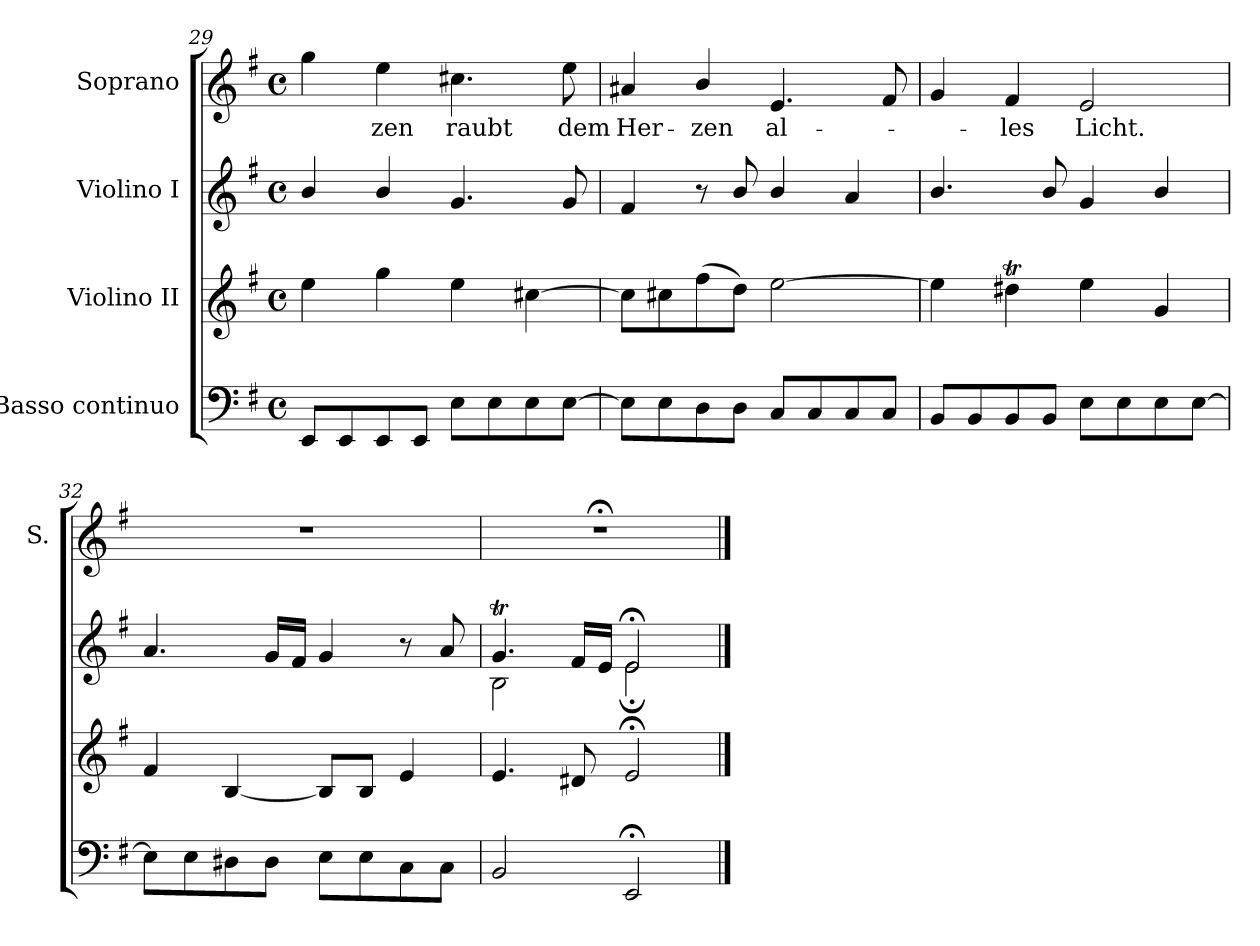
**kern	**kern	**kern	**kern	**text
*part4	*part3	*part2	*part1	*part1
*staff4	*staff3	*staff2	*staff1	*staff1
*I"Basso continuo	*I"Violino II	*I"Violino I	*I"Soprano	*
*	*	*	*I'S.	*
*clefF4	*clefG2	*clefG2	*clefG2	*
*k[f#]	*k[f#]	*k[f#]	*k[f#]	*
*G:	*G:	*G:	*G:	*
*M4/4	*M4/4	*M4/4	*M4/4	*
*met(c)	*met(c)	*met(c)	*met(c)	*
=29	=29	=29	=29	=29
8EE/L	4ee\	4b/	4gg\	.
8EE/	.	.	.	.
!	!	!	!	!LO:LY:b
8EE/	4gg\	4b/	4ee\	-zen
8EE/J	.	.	.	.
!	!	!	!	!LO:LY:b
8E\L	4ee\	4.g/	4.cc#X\	raubt
8E\	.	.	.	.
8E\	[>4cc#X\	.	.	.
!	!	!	!	!LO:LY:b
[>8E\J	.	8g/	8ee\	dem
!!LO:LB:g=z
=30	=30	=30	=30	=30
!	!	!	!	!LO:LY:b
8E\L]	8cc#\L]	4f#/	4a#X/	Her-
8E\	8cc#X\	.	.	.
!	!	!	!	!LO:LY:b
8D\	(8ff#\	8r	4b/	-zen
8D\J	8dd\J)	8b/	.	.
!	!	!	!	!LO:LY:b
8C/L	[>2ee\	4b/	4.e/	al-
8C/	.	.	.	.
8C/	.	4a/	.	.
8C/J	.	.	8f#/	.
=31	=31	=31	=31	=31
8BB/L	4ee\]	4.b/	4g/	.
8BB/	.	.	.	.
!	!	!	!	!LO:LY:b
8BB/	4dd#Xt\	.	4f#/	-les
8BB/J	.	8b/	.	.
!	!	!	!	!LO:LY:b
8E\L	4ee\	4g/	2e/	Licht.
8E\	.	.	.	.
8E\	4g/	4b/	.	.
[>8E\J	.	.	.	.
=32	=32	=32	=32	=32
8E\L]	4f#/	4.a/	1r	.
8E\	.	.	.	.
8D#X\	[<4B/	.	.	.
8D#\J	.	16g/LL	.	.
.	.	16f#/JJ	.	.
8E\L	8B/L]	4g/	.	.
8E\	8B/J	.	.	.
8C\	4e/	8r	.	.
8C\J	.	8a/	.	.
=33	=33	=33	=33	=33
*	*	*^	*	*
2BB/	4.e/	4.gT/	2B\	1r;<	.
.	8d#X/	16f#/LL	.	.	.
.	.	16e/JJ	.	.	.
2EE;</	2e;</	2e;</	2e;\	.	.
*	*	*v	*v	*	*
==	==	==	==	==
*-	*-	*-	*-	*-
